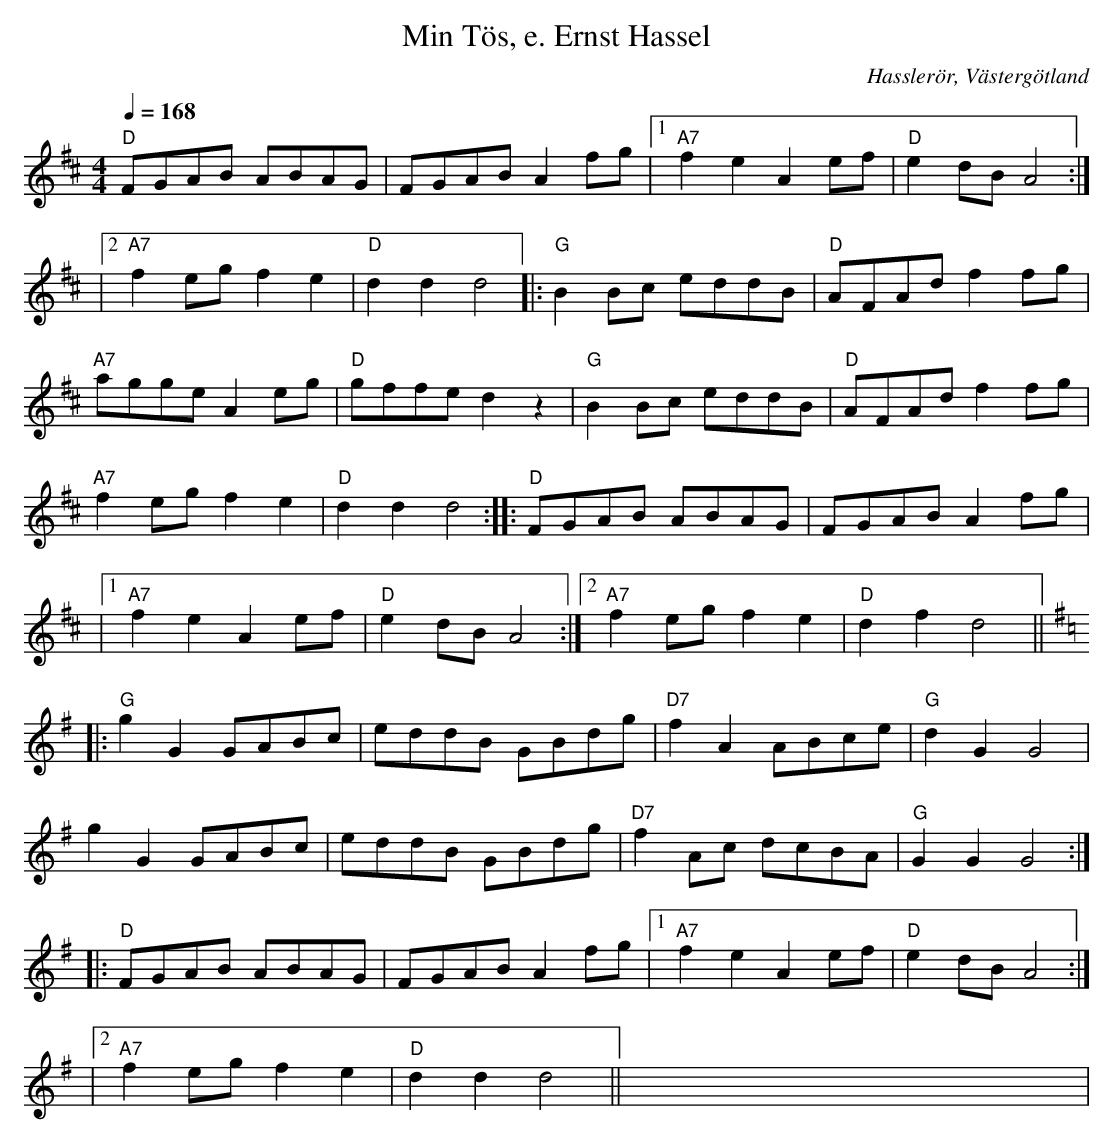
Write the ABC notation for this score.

X:1
T:Min Tös, e. Ernst Hassel
O:Hasslerör, Västergötland
M:4/4
L:1/8
Q:1/4=168
K:D
"D"FGAB ABAG | FGAB A2 fg |1 "A7"f2 e2 A2 ef | "D"e2 dB A4  :|
|2 "A7"f2 eg f2 e2 | "D"d2d2d4 |: "G"B2 Bc eddB | "D"AFAd f2 fg |
"A7"agge A2 eg | "D"gffe d2z2 | "G"B2 Bc eddB | "D"AFAd f2 fg |
"A7"f2eg f2e2 | "D"d2d2d4 :: "D"FGAB ABAG | FGAB A2 fg |
|1 "A7"f2 e2 A2 ef | "D"e2 dB A4 :|2 "A7"f2 eg f2 e2 | "D"d2f2d4 ||
[K:G]|: "G"g2 G2 GABc | eddB GBdg | "D7"f2 A2 ABce | "G"d2 G2 G4 |
g2 G2 GABc | eddB GBdg | "D7"f2 Ac dcBA | "G"G2 G2 G4 :|
|:"D"FGAB ABAG | FGAB A2 fg |1 "A7"f2 e2 A2 ef | "D"e2 dB A4  :|
|2 "A7"f2 eg f2 e2 | "D"d2d2d4 || xxxxxxxxxxx|
